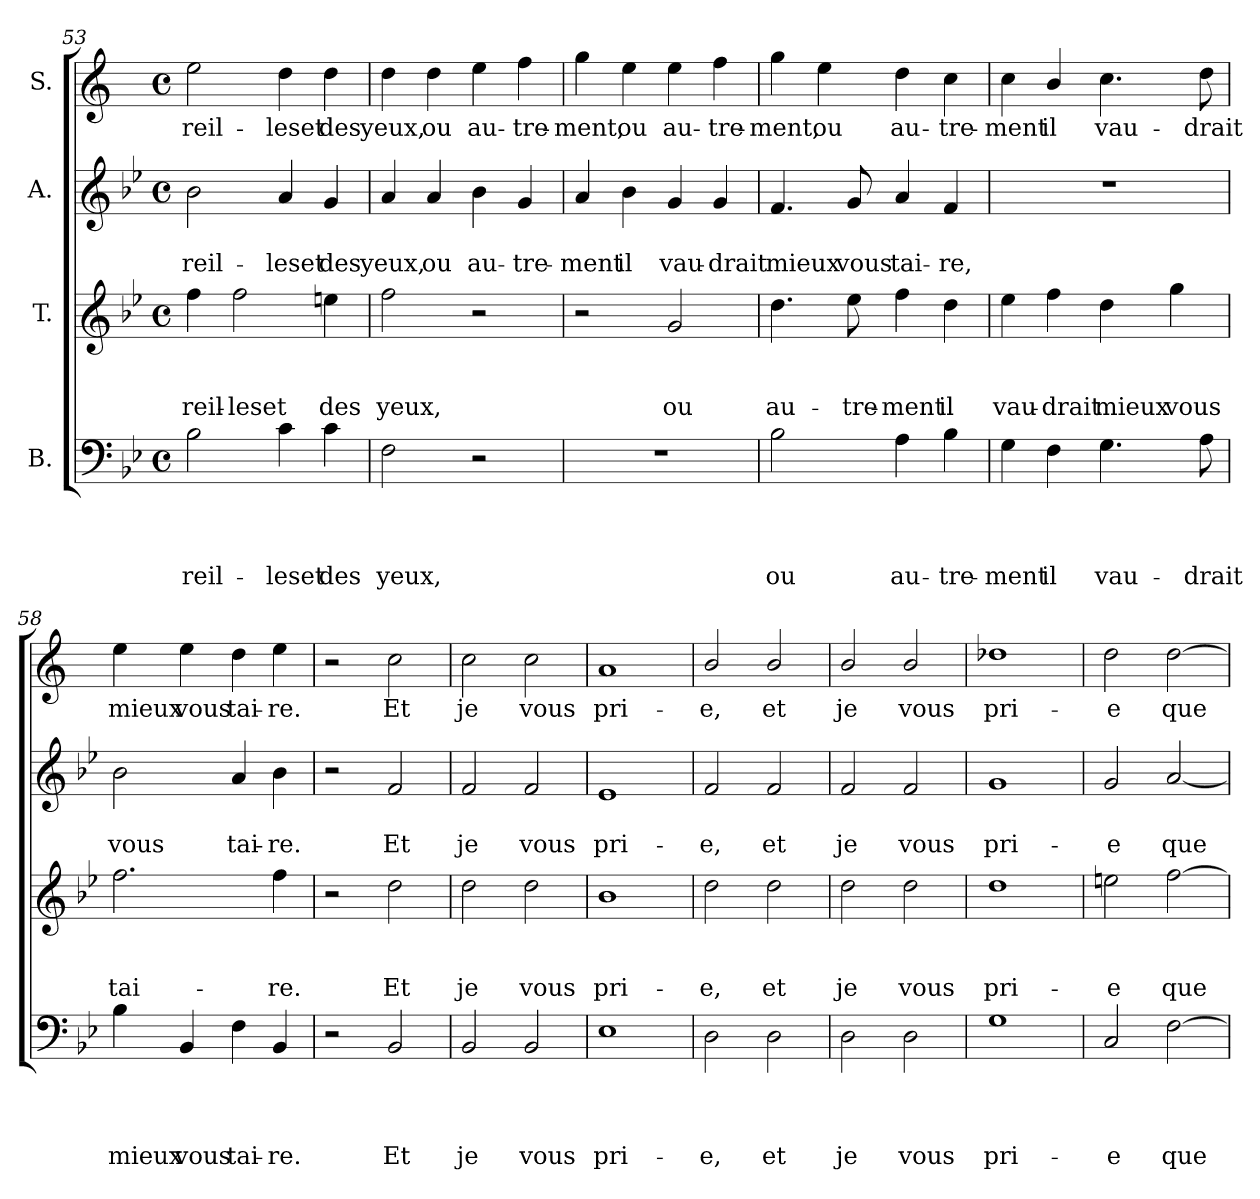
**kern	**text	**text	**text	**text	**kern	**text	**text	**text	**kern	**text	**text	**kern	**text
*part4	*part4	*part4	*part4	*part4	*part3	*part3	*part3	*part3	*part2	*part2	*part2	*part1	*part1
*staff4	*staff4	*staff4	*staff4	*staff4	*staff3	*staff3	*staff3	*staff3	*staff2	*staff2	*staff2	*staff1	*staff1
*I"B.	*	*	*	*	*I"T.	*	*	*	*I"A.	*	*	*I"S.	*
*clefF4	*	*	*	*	*clefG2	*	*	*	*clefG2	*	*	*clefG2	*
*	*	*	*	*	*	*	*	*	*	*	*	*ITrd1c2	*
*k[b-e-]	*	*	*	*	*k[b-e-]	*	*	*	*k[b-e-]	*	*	*k[b-e-]	*
*B-:	*	*	*	*	*B-:	*	*	*	*B-:	*	*	*B-:	*
*M4/4	*	*	*	*	*M4/4	*	*	*	*M4/4	*	*	*M4/4	*
*met(c)	*	*	*	*	*met(c)	*	*	*	*met(c)	*	*	*met(c)	*
=53	=53	=53	=53	=53	=53	=53	=53	=53	=53	=53	=53	=53	=53
2B-\	.	.	.	-reil-	4ff\	.	.	-reil-	2b-\	.	-reil-	2dd\	-reil-
.	.	.	.	.	2ff\	.	.	-leset	.	.	.	.	.
4c\	.	.	.	-leset	.	.	.	.	4a/	.	-leset	4cc\	-leset
4c\	.	.	.	des	4een\	.	.	des	4g/	.	des	4cc\	des
=54	=54	=54	=54	=54	=54	=54	=54	=54	=54	=54	=54	=54	=54
2F\	.	.	.	yeux,	2ff\	.	.	yeux,	4a/	.	yeux,	4cc\	yeux,
.	.	.	.	.	.	.	.	.	4a/	.	ou	4cc\	ou
2r	.	.	.	.	2r	.	.	.	4b-\	.	au-	4dd\	au-
.	.	.	.	.	.	.	.	.	4g/	.	-tre-	4ee-\	-tre-
=55	=55	=55	=55	=55	=55	=55	=55	=55	=55	=55	=55	=55	=55
1r	.	.	.	.	2r	.	.	.	4a/	.	-ment	4ff\	-ment,
.	.	.	.	.	.	.	.	.	4b-\	.	il	4dd\	ou
.	.	.	.	.	2g/	.	.	ou	4g/	.	vau-	4dd\	au-
.	.	.	.	.	.	.	.	.	4g/	.	-drait	4ee-\	-tre-
!!LO:LB:g=z
=56	=56	=56	=56	=56	=56	=56	=56	=56	=56	=56	=56	=56	=56
2B-\	.	.	.	ou	4.dd\	.	.	au-	4.f/	.	mieux	4ff\	-ment,
.	.	.	.	.	.	.	.	.	.	.	.	4dd\	ou
.	.	.	.	.	8ee-\	.	.	-tre-	8g/	.	vous	.	.
4A\	.	.	.	au-	4ff\	.	.	-ment	4a/	.	tai-	4cc\	au-
4B-\	.	.	.	-tre-	4dd\	.	.	il	4f/	.	-re,	4b-\	-tre-
=57	=57	=57	=57	=57	=57	=57	=57	=57	=57	=57	=57	=57	=57
4G\	.	.	.	-ment	4ee-\	.	.	vau-	1r	.	.	4b-\	-ment
4F\	.	.	.	il	4ff\	.	.	-drait	.	.	.	4a/	il
4.G\	.	.	.	vau-	4dd\	.	.	mieux	.	.	.	4.b-\	vau-
.	.	.	.	.	4gg\	.	.	vous	.	.	.	.	.
8A\	.	.	.	-drait	.	.	.	.	.	.	.	8cc\	-drait
=58	=58	=58	=58	=58	=58	=58	=58	=58	=58	=58	=58	=58	=58
4B-\	.	.	.	mieux	2.ff\	.	.	tai-	2b-\	.	vous	4dd\	mieux
4BB-/	.	.	.	vous	.	.	.	.	.	.	.	4dd\	vous
4F\	.	.	.	tai-	.	.	.	.	4a/	.	tai-	4cc\	tai-
4BB-/	.	.	.	-re.	4ff\	.	.	-re.	4b-\	.	-re.	4dd\	-re.
=59	=59	=59	=59	=59	=59	=59	=59	=59	=59	=59	=59	=59	=59
2r	.	.	.	.	2r	.	.	.	2r	.	.	2r	.
2BB-/	.	.	.	Et	2dd\	.	.	Et	2f/	.	Et	2b-\	Et
=60	=60	=60	=60	=60	=60	=60	=60	=60	=60	=60	=60	=60	=60
2BB-/	.	.	.	je	2dd\	.	.	je	2f/	.	je	2b-\	je
2BB-/	.	.	.	vous	2dd\	.	.	vous	2f/	.	vous	2b-\	vous
=61	=61	=61	=61	=61	=61	=61	=61	=61	=61	=61	=61	=61	=61
1E-	.	.	.	pri-	1b-	.	.	pri-	1e-	.	pri-	1g	pri-
=62	=62	=62	=62	=62	=62	=62	=62	=62	=62	=62	=62	=62	=62
2D\	.	.	.	-e,	2dd\	.	.	-e,	2f/	.	-e,	2a/	-e,
2D\	.	.	.	et	2dd\	.	.	et	2f/	.	et	2a/	et
!!LO:LB:g=z
=63	=63	=63	=63	=63	=63	=63	=63	=63	=63	=63	=63	=63	=63
2D\	.	.	.	je	2dd\	.	.	je	2f/	.	je	2a/	je
2D\	.	.	.	vous	2dd\	.	.	vous	2f/	.	vous	2a/	vous
=64	=64	=64	=64	=64	=64	=64	=64	=64	=64	=64	=64	=64	=64
1G	.	.	.	pri-	1dd	.	.	pri-	1g	.	pri-	1cc-X	pri-
=65	=65	=65	=65	=65	=65	=65	=65	=65	=65	=65	=65	=65	=65
2C/	.	.	.	-e	2een\	.	.	-e	2g/	.	-e	2cc\	-e
[2F\	.	.	.	que	[2ff\	.	.	que	[2a/	.	que	[2cc\	que
=	=	=	=	=	=	=	=	=	=	=	=	=	=
*-	*-	*-	*-	*-	*-	*-	*-	*-	*-	*-	*-	*-	*-
